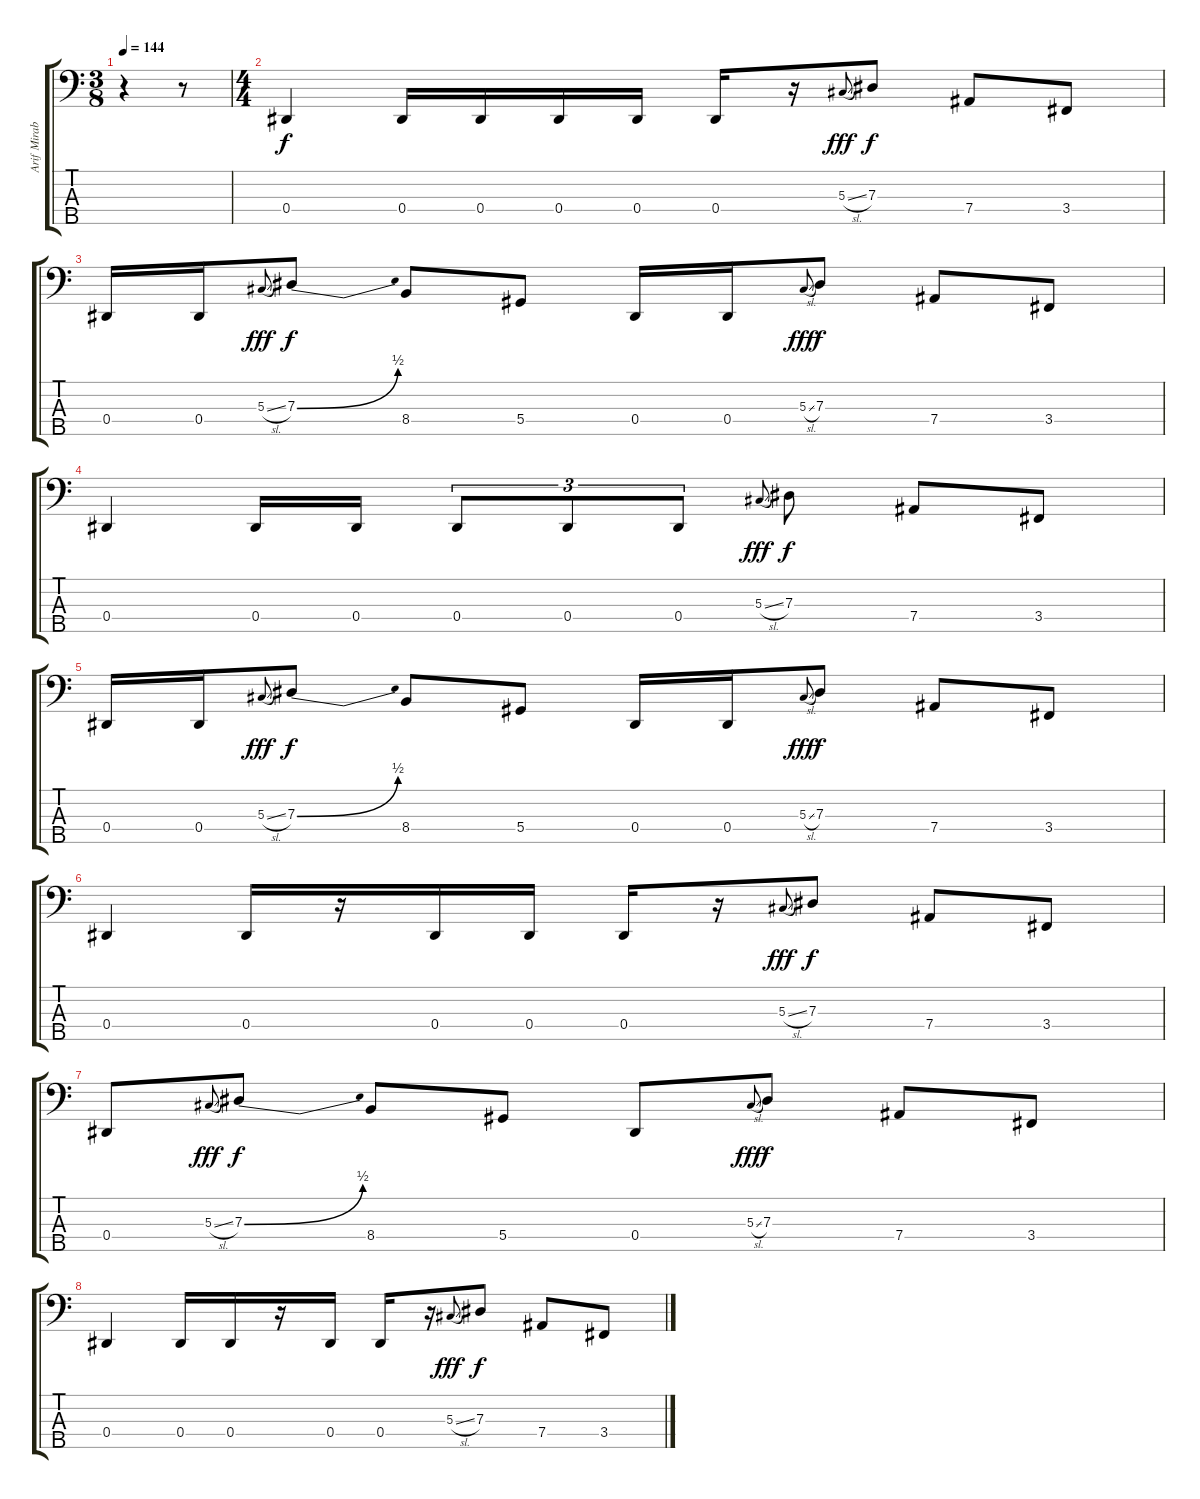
\track ("Arif Mirabdolbaghi" "Arif Mirab") {solo instrument electricbassfinger}
\staff {score tabs}
\tuning (Gb2 Db2 Ab1 Eb1 Ab0) {hide}
\ts (3 8)
\tempo 144
\clef f4
\ks c
r.4{dy f} r.8 |
\ts (4 4)
0.4.4{volume 13} 0.4.16 0.4.16 0.4.16 0.4.16 0.4.16 r.16 5.3{sl}.8{gr onbeat dy fff} 7.3.8{dy f} 7.4.8 3.4.8 |
0.4.16 0.4.16 5.3{sl}.8{gr onbeat dy fff} 7.3{be (bend 0 0 60 2)}.8{dy f} 8.4.8 5.4.8 0.4.16 0.4.16 5.3{sl}.8{gr onbeat dy fff} 7.3.8{dy f} 7.4.8 3.4.8 |
0.4.4 0.4.16 0.4.16 0.4.8{tu (3 2)} 0.4.8{tu (3 2)} 0.4.8{tu (3 2)} 5.3{sl}.8{gr onbeat dy fff} 7.3.8{dy f} 7.4.8 3.4.8 |
0.4.16 0.4.16 5.3{sl}.8{gr onbeat dy fff} 7.3{be (bend 0 0 60 2)}.8{dy f} 8.4.8 5.4.8 0.4.16 0.4.16 5.3{sl}.8{gr onbeat dy fff} 7.3.8{dy f} 7.4.8 3.4.8 |
0.4.4 0.4.16 r.16 0.4.16 0.4.16 0.4.16 r.16 5.3{sl}.8{gr onbeat dy fff} 7.3.8{dy f} 7.4.8 3.4.8 |
0.4.8 5.3{sl}.8{gr onbeat dy fff} 7.3{be (bend 0 0 60 2)}.8{dy f} 8.4.8 5.4.8 0.4.8 5.3{sl}.8{gr onbeat dy fff} 7.3.8{dy f} 7.4.8 3.4.8 |
0.4.4 0.4.16 0.4.16 r.16 0.4.16 0.4.16 r.16 5.3{sl}.8{gr onbeat dy fff} 7.3.8{dy f} 7.4.8 3.4.8
